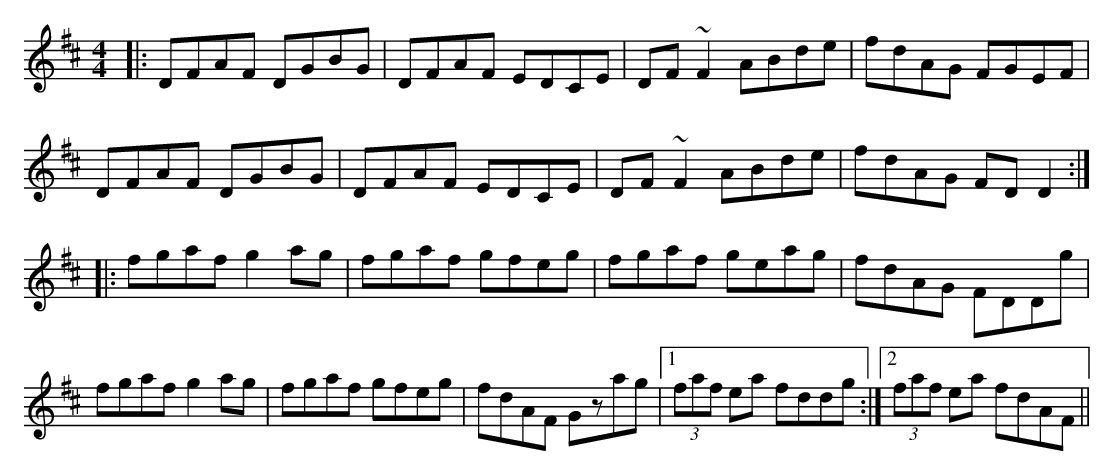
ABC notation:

X:1
M:4/4
K:D
|:DFAF DGBG|DFAF EDCE|DF~F2 ABde|fdAG FGEF|
DFAF DGBG|DFAF EDCE|DF~F2 ABde|fdAG FDD2:|
|:fgaf g2ag|fgaf gfeg|fgaf geag|fdAG FDDg|
fgaf g2ag|fgaf gfeg|fdAF Gzag|1 (3faf ea fddg:|2 (3faf ea fdAF||
